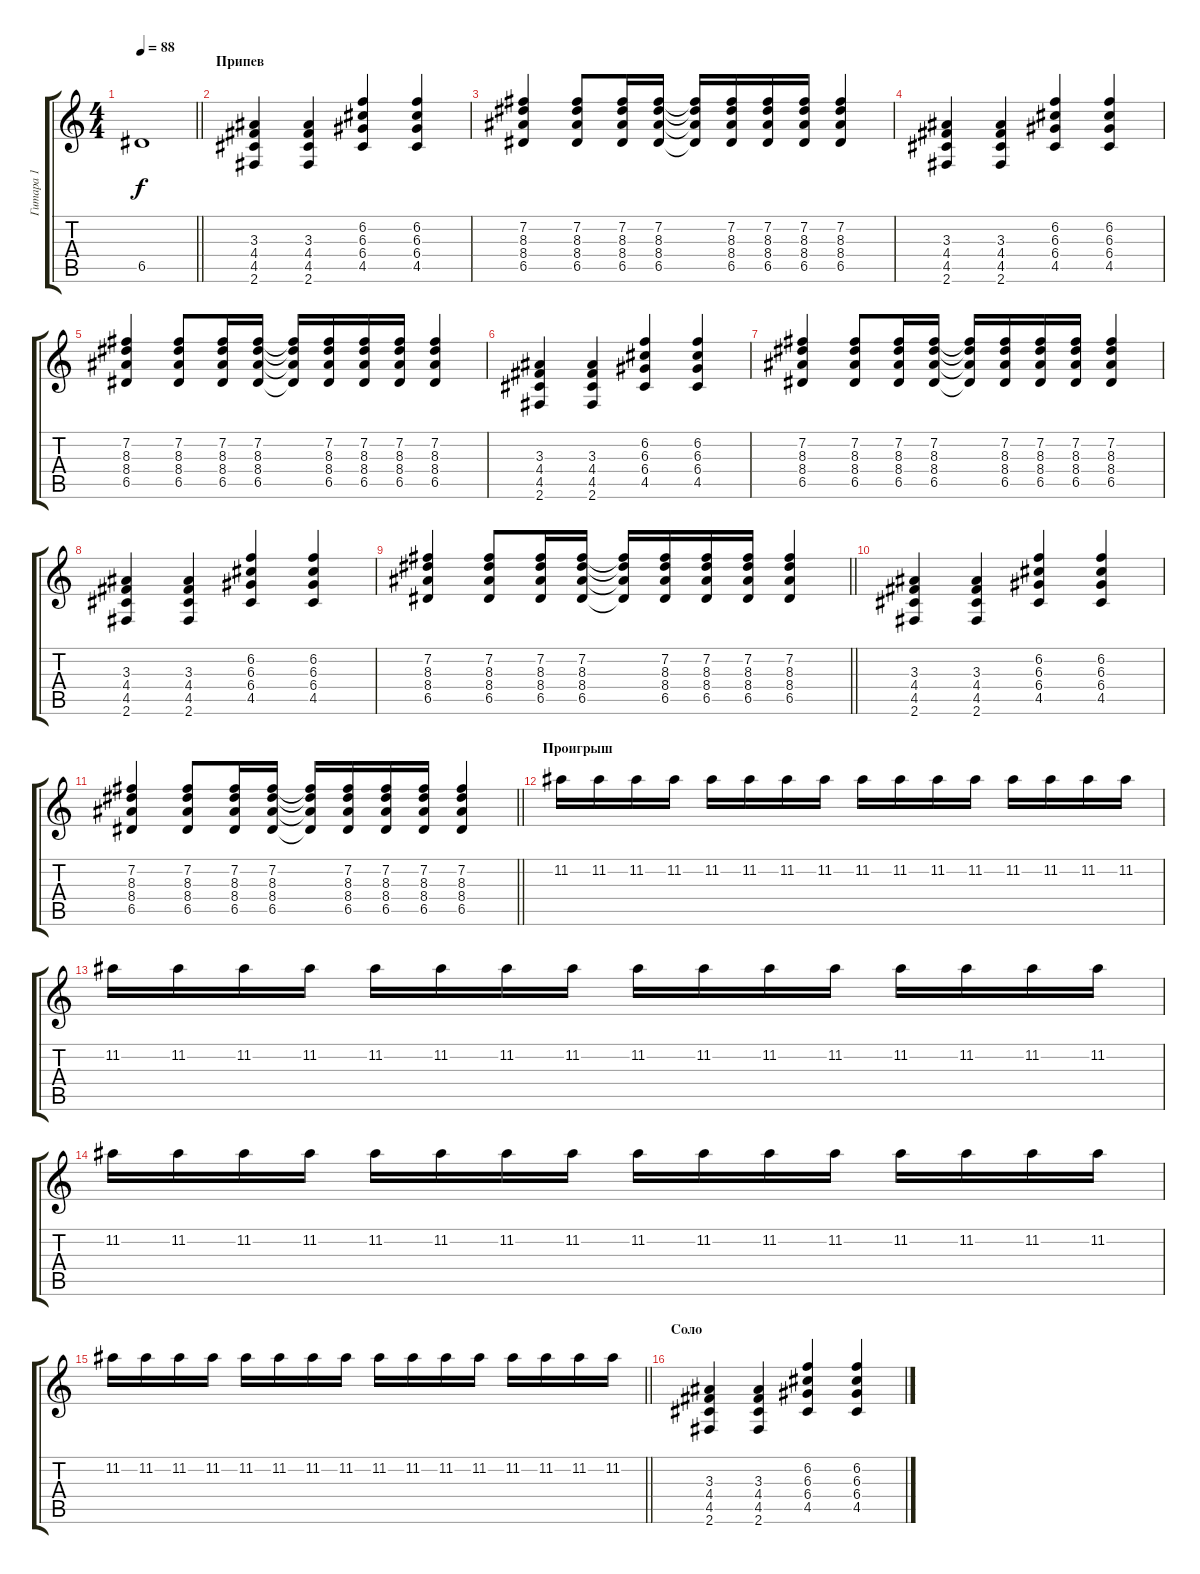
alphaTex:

\track ("Гитара 1" "Гитара 1") {instrument electricguitarclean}
\staff {score tabs}
\tuning (E4 B3 G3 D3 A2 E2) {hide}
\ts (4 4)
\tempo 88
\clef g2
\barLineRight lightlight
\ks c
6.5.1{dy f} |
\section ("" "Припев")
(3.3 4.4 4.5 2.6).4{volume 10} (3.3 4.4 4.5 2.6).4 (6.2 6.3 6.4 4.5).4 (6.2 6.3 6.4 4.5).4 |
(7.2 8.3 8.4 6.5).4 (7.2 8.3 8.4 6.5).8 (7.2 8.3 8.4 6.5).16 (7.2 8.3 8.4 6.5).16 (7.2{t} 8.3{t} 8.4{t} 6.5{t}).16 (7.2 8.3 8.4 6.5).16 (7.2 8.3 8.4 6.5).16 (7.2 8.3 8.4 6.5).16 (7.2 8.3 8.4 6.5).4 |
(3.3 4.4 4.5 2.6).4 (3.3 4.4 4.5 2.6).4 (6.2 6.3 6.4 4.5).4 (6.2 6.3 6.4 4.5).4 |
(7.2 8.3 8.4 6.5).4 (7.2 8.3 8.4 6.5).8 (7.2 8.3 8.4 6.5).16 (7.2 8.3 8.4 6.5).16 (7.2{t} 8.3{t} 8.4{t} 6.5{t}).16 (7.2 8.3 8.4 6.5).16 (7.2 8.3 8.4 6.5).16 (7.2 8.3 8.4 6.5).16 (7.2 8.3 8.4 6.5).4 |
(3.3 4.4 4.5 2.6).4 (3.3 4.4 4.5 2.6).4 (6.2 6.3 6.4 4.5).4 (6.2 6.3 6.4 4.5).4 |
(7.2 8.3 8.4 6.5).4 (7.2 8.3 8.4 6.5).8 (7.2 8.3 8.4 6.5).16 (7.2 8.3 8.4 6.5).16 (7.2{t} 8.3{t} 8.4{t} 6.5{t}).16 (7.2 8.3 8.4 6.5).16 (7.2 8.3 8.4 6.5).16 (7.2 8.3 8.4 6.5).16 (7.2 8.3 8.4 6.5).4 |
(3.3 4.4 4.5 2.6).4 (3.3 4.4 4.5 2.6).4 (6.2 6.3 6.4 4.5).4 (6.2 6.3 6.4 4.5).4 |
\barLineRight lightlight
(7.2 8.3 8.4 6.5).4 (7.2 8.3 8.4 6.5).8 (7.2 8.3 8.4 6.5).16 (7.2 8.3 8.4 6.5).16 (7.2{t} 8.3{t} 8.4{t} 6.5{t}).16 (7.2 8.3 8.4 6.5).16 (7.2 8.3 8.4 6.5).16 (7.2 8.3 8.4 6.5).16 (7.2 8.3 8.4 6.5).4 |
(3.3 4.4 4.5 2.6).4 (3.3 4.4 4.5 2.6).4 (6.2 6.3 6.4 4.5).4 (6.2 6.3 6.4 4.5).4 |
\barLineRight lightlight
(7.2 8.3 8.4 6.5).4 (7.2 8.3 8.4 6.5).8 (7.2 8.3 8.4 6.5).16 (7.2 8.3 8.4 6.5).16 (7.2{t} 8.3{t} 8.4{t} 6.5{t}).16 (7.2 8.3 8.4 6.5).16 (7.2 8.3 8.4 6.5).16 (7.2 8.3 8.4 6.5).16 (7.2 8.3 8.4 6.5).4 |
\section ("" "Проигрыш")
11.2.16 11.2.16 11.2.16 11.2.16 11.2.16 11.2.16 11.2.16 11.2.16 11.2.16 11.2.16 11.2.16 11.2.16 11.2.16 11.2.16 11.2.16 11.2.16 |
11.2.16 11.2.16 11.2.16 11.2.16 11.2.16 11.2.16 11.2.16 11.2.16 11.2.16 11.2.16 11.2.16 11.2.16 11.2.16 11.2.16 11.2.16 11.2.16 |
11.2.16 11.2.16 11.2.16 11.2.16 11.2.16 11.2.16 11.2.16 11.2.16 11.2.16 11.2.16 11.2.16 11.2.16 11.2.16 11.2.16 11.2.16 11.2.16 |
\barLineRight lightlight
11.2.16 11.2.16 11.2.16 11.2.16 11.2.16 11.2.16 11.2.16 11.2.16 11.2.16 11.2.16 11.2.16 11.2.16 11.2.16 11.2.16 11.2.16 11.2.16 |
\section ("" "Соло")
(3.3 4.4 4.5 2.6).4{volume 10} (3.3 4.4 4.5 2.6).4 (6.2 6.3 6.4 4.5).4 (6.2 6.3 6.4 4.5).4
